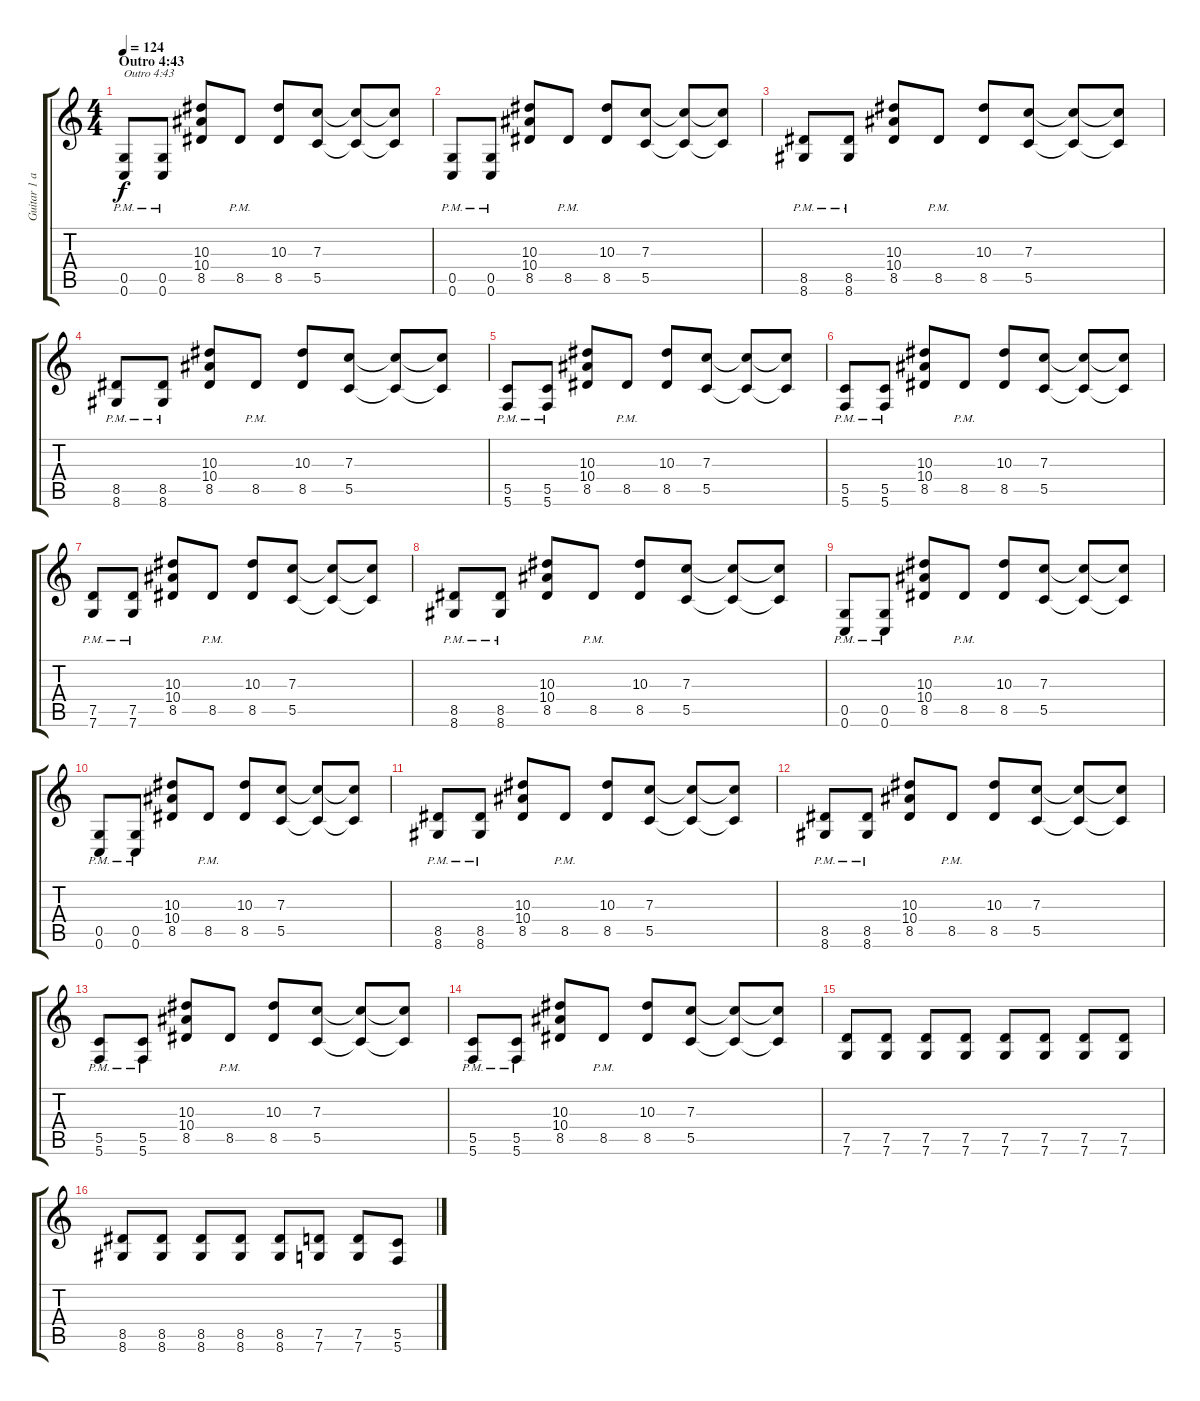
\track ("Guitar 1 auf Drop C" "Guitar 1 a") {instrument electricguitarmuted}
\staff {score tabs}
\tuning (D4 A3 F3 C3 G2 C2) {hide}
\ts (4 4)
\section ("" "Outro 4:43")
\tempo 124
\clef g2
\ks c
(0.5{pm} 0.6{pm}).8{txt "Outro 4:43" dy f instrument distortionguitar} (0.5{pm} 0.6{pm}).8 (10.3 10.4 8.5).8 8.5{pm}.8 (10.3 8.5).8 (7.3 5.5).8 (7.3{t} 5.5{t}).8 (7.3{t} 5.5{t}).8 |
(0.5{pm} 0.6{pm}).8 (0.5{pm} 0.6{pm}).8 (10.3 10.4 8.5).8 8.5{pm}.8 (10.3 8.5).8 (7.3 5.5).8 (7.3{t} 5.5{t}).8 (7.3{t} 5.5{t}).8 |
(8.5{pm} 8.6{pm}).8 (8.5{pm} 8.6{pm}).8 (10.3 10.4 8.5).8 8.5{pm}.8 (10.3 8.5).8 (7.3 5.5).8 (7.3{t} 5.5{t}).8 (7.3{t} 5.5{t}).8 |
(8.5{pm} 8.6{pm}).8 (8.5{pm} 8.6{pm}).8 (10.3 10.4 8.5).8 8.5{pm}.8 (10.3 8.5).8 (7.3 5.5).8 (7.3{t} 5.5{t}).8 (7.3{t} 5.5{t}).8 |
(5.5{pm} 5.6{pm}).8 (5.5{pm} 5.6{pm}).8 (10.3 10.4 8.5).8 8.5{pm}.8 (10.3 8.5).8 (7.3 5.5).8 (7.3{t} 5.5{t}).8 (7.3{t} 5.5{t}).8 |
(5.5{pm} 5.6{pm}).8 (5.5{pm} 5.6{pm}).8 (10.3 10.4 8.5).8 8.5{pm}.8 (10.3 8.5).8 (7.3 5.5).8 (7.3{t} 5.5{t}).8 (7.3{t} 5.5{t}).8 |
(7.5{pm} 7.6{pm}).8 (7.5{pm} 7.6{pm}).8 (10.3 10.4 8.5).8 8.5{pm}.8 (10.3 8.5).8 (7.3 5.5).8 (7.3{t} 5.5{t}).8 (7.3{t} 5.5{t}).8 |
(8.5{pm} 8.6{pm}).8 (8.5{pm} 8.6{pm}).8 (10.3 10.4 8.5).8 8.5{pm}.8 (10.3 8.5).8 (7.3 5.5).8 (7.3{t} 5.5{t}).8 (7.3{t} 5.5{t}).8 |
(0.5{pm} 0.6{pm}).8 (0.5{pm} 0.6{pm}).8 (10.3 10.4 8.5).8 8.5{pm}.8 (10.3 8.5).8 (7.3 5.5).8 (7.3{t} 5.5{t}).8 (7.3{t} 5.5{t}).8 |
(0.5{pm} 0.6{pm}).8 (0.5{pm} 0.6{pm}).8 (10.3 10.4 8.5).8 8.5{pm}.8 (10.3 8.5).8 (7.3 5.5).8 (7.3{t} 5.5{t}).8 (7.3{t} 5.5{t}).8 |
(8.5{pm} 8.6{pm}).8 (8.5{pm} 8.6{pm}).8 (10.3 10.4 8.5).8 8.5{pm}.8 (10.3 8.5).8 (7.3 5.5).8 (7.3{t} 5.5{t}).8 (7.3{t} 5.5{t}).8 |
(8.5{pm} 8.6{pm}).8 (8.5{pm} 8.6{pm}).8 (10.3 10.4 8.5).8 8.5{pm}.8 (10.3 8.5).8 (7.3 5.5).8 (7.3{t} 5.5{t}).8 (7.3{t} 5.5{t}).8 |
(5.5{pm} 5.6{pm}).8 (5.5{pm} 5.6{pm}).8 (10.3 10.4 8.5).8 8.5{pm}.8 (10.3 8.5).8 (7.3 5.5).8 (7.3{t} 5.5{t}).8 (7.3{t} 5.5{t}).8 |
(5.5{pm} 5.6{pm}).8 (5.5{pm} 5.6{pm}).8 (10.3 10.4 8.5).8 8.5{pm}.8 (10.3 8.5).8 (7.3 5.5).8 (7.3{t} 5.5{t}).8 (7.3{t} 5.5{t}).8 |
(7.5 7.6).8 (7.5 7.6).8 (7.5 7.6).8 (7.5 7.6).8 (7.5 7.6).8 (7.5 7.6).8 (7.5 7.6).8 (7.5 7.6).8 |
(8.5 8.6).8 (8.5 8.6).8 (8.5 8.6).8 (8.5 8.6).8 (8.5 8.6).8 (7.5 7.6).8 (7.5 7.6).8 (5.5 5.6).8
